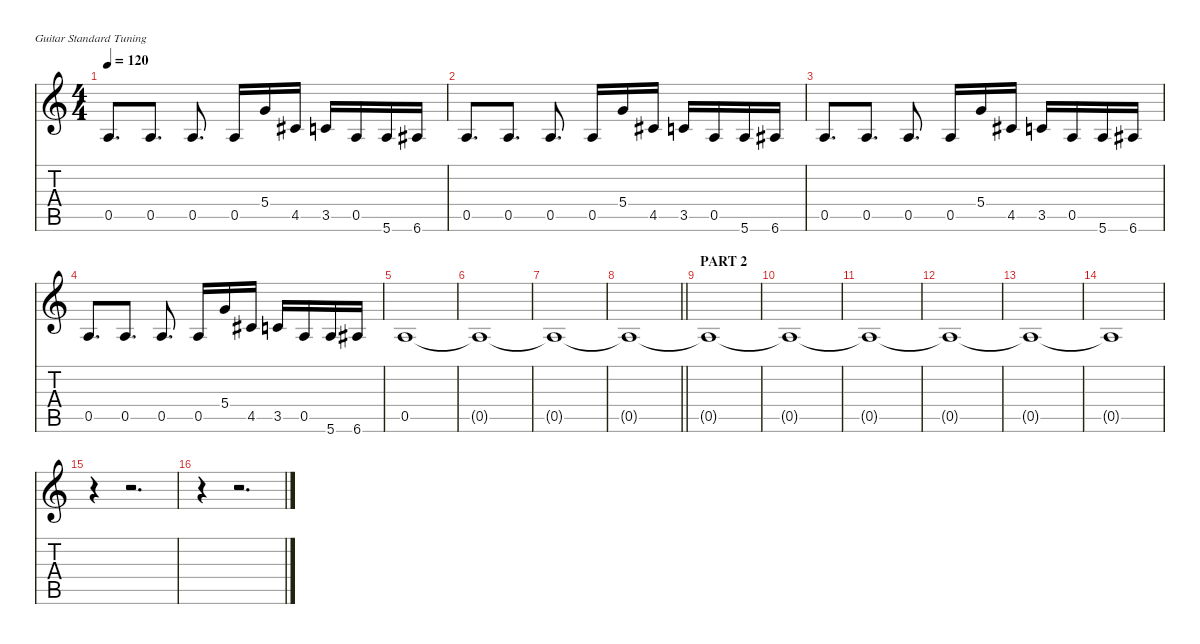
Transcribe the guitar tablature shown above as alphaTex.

\defaultSystemsLayout 4
\hideDynamics
\bracketExtendMode nobrackets
\singleTrackTrackNamePolicy hidden
\multiTrackTrackNamePolicy hidden
\firstSystemTrackNameMode fullname
\firstSystemTrackNameOrientation horizontal
\otherSystemsTrackNameOrientation horizontal
\track ("Mikael Akerfeldt - Electric Guitar 1" "dist.guit.") {instrument distortionguitar}
\staff {score tabs}
\tuning (E4 B3 G3 D3 A2 E2)
\ts (4 4)
\tempo 120
\clef g2
\ks c
0.5.8{d dy f beam Up} 0.5.8{d beam Up} 0.5.8{d beam Up} 0.5.16{beam Up} 5.4.16{beam Up} 4.5{acc #}.16{beam Up} 3.5.16{beam Up} 0.5.16{beam Up} 5.6.16{beam Up} 6.6{acc #}.16{beam Up} |
0.5.8{d beam Up} 0.5.8{d beam Up} 0.5.8{d beam Up} 0.5.16{beam Up} 5.4.16{beam Up} 4.5{acc #}.16{beam Up} 3.5.16{beam Up} 0.5.16{beam Up} 5.6.16{beam Up} 6.6{acc #}.16{beam Up} |
0.5.8{d beam Up} 0.5.8{d beam Up} 0.5.8{d beam Up} 0.5.16{beam Up} 5.4.16{beam Up} 4.5{acc #}.16{beam Up} 3.5.16{beam Up} 0.5.16{beam Up} 5.6.16{beam Up} 6.6{acc #}.16{beam Up} |
0.5.8{d beam Up} 0.5.8{d beam Up} 0.5.8{d beam Up} 0.5.16{beam Up} 5.4.16{beam Up} 4.5{acc #}.16{beam Up} 3.5.16{beam Up} 0.5.16{beam Up} 5.6.16{beam Up} 6.6{acc #}.16{beam Up} |
0.5.1{beam Up} |
0.5{t}.1{beam Up} |
0.5{t}.1{beam Up} |
\barLineRight lightlight
0.5{t}.1{beam Up} |
\section ("" "PART 2")
0.5{t}.1{beam Up} |
0.5{t}.1{beam Up} |
0.5{t}.1{beam Up} |
0.5{t}.1{beam Up} |
0.5{t}.1{beam Up} |
0.5{t}.1{beam Up} |
r.4{beam Down} r.2{d beam Down} |
r.4{beam Down} r.2{d beam Down}
